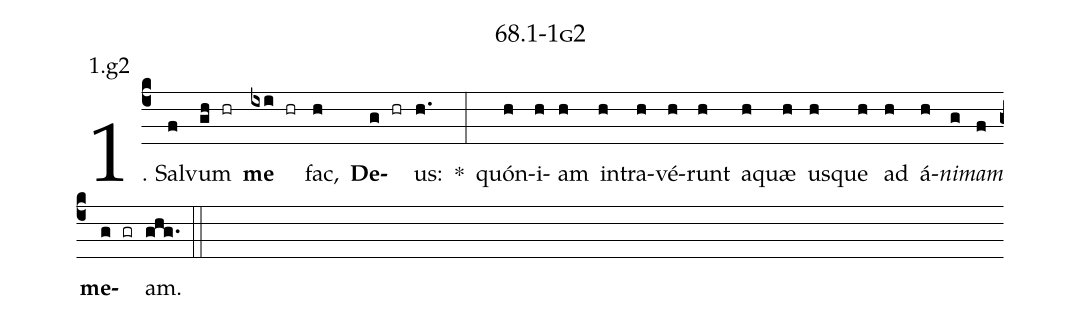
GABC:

name: 68.1-1g2;
annotation: 1.g2;
%%
(c4)1. Sal(f)vum(gh hr) <b>me</b>(ixi hr) fac,(h) <b>De</b>(g hr)us:(h.) *(:) quón(h)i(h)am(h) in(h)tra(h)vé(h)runt(h) a(h)quæ(h) us(h)que(h) ad(h) á(h)<i>ni</i>(g)<i>mam</i>(f) <b>me</b>(g gr)am.(ghg.) (::)


%E(h) u(h) o(g) u(f) a(g) e.(ghg.) (::)
